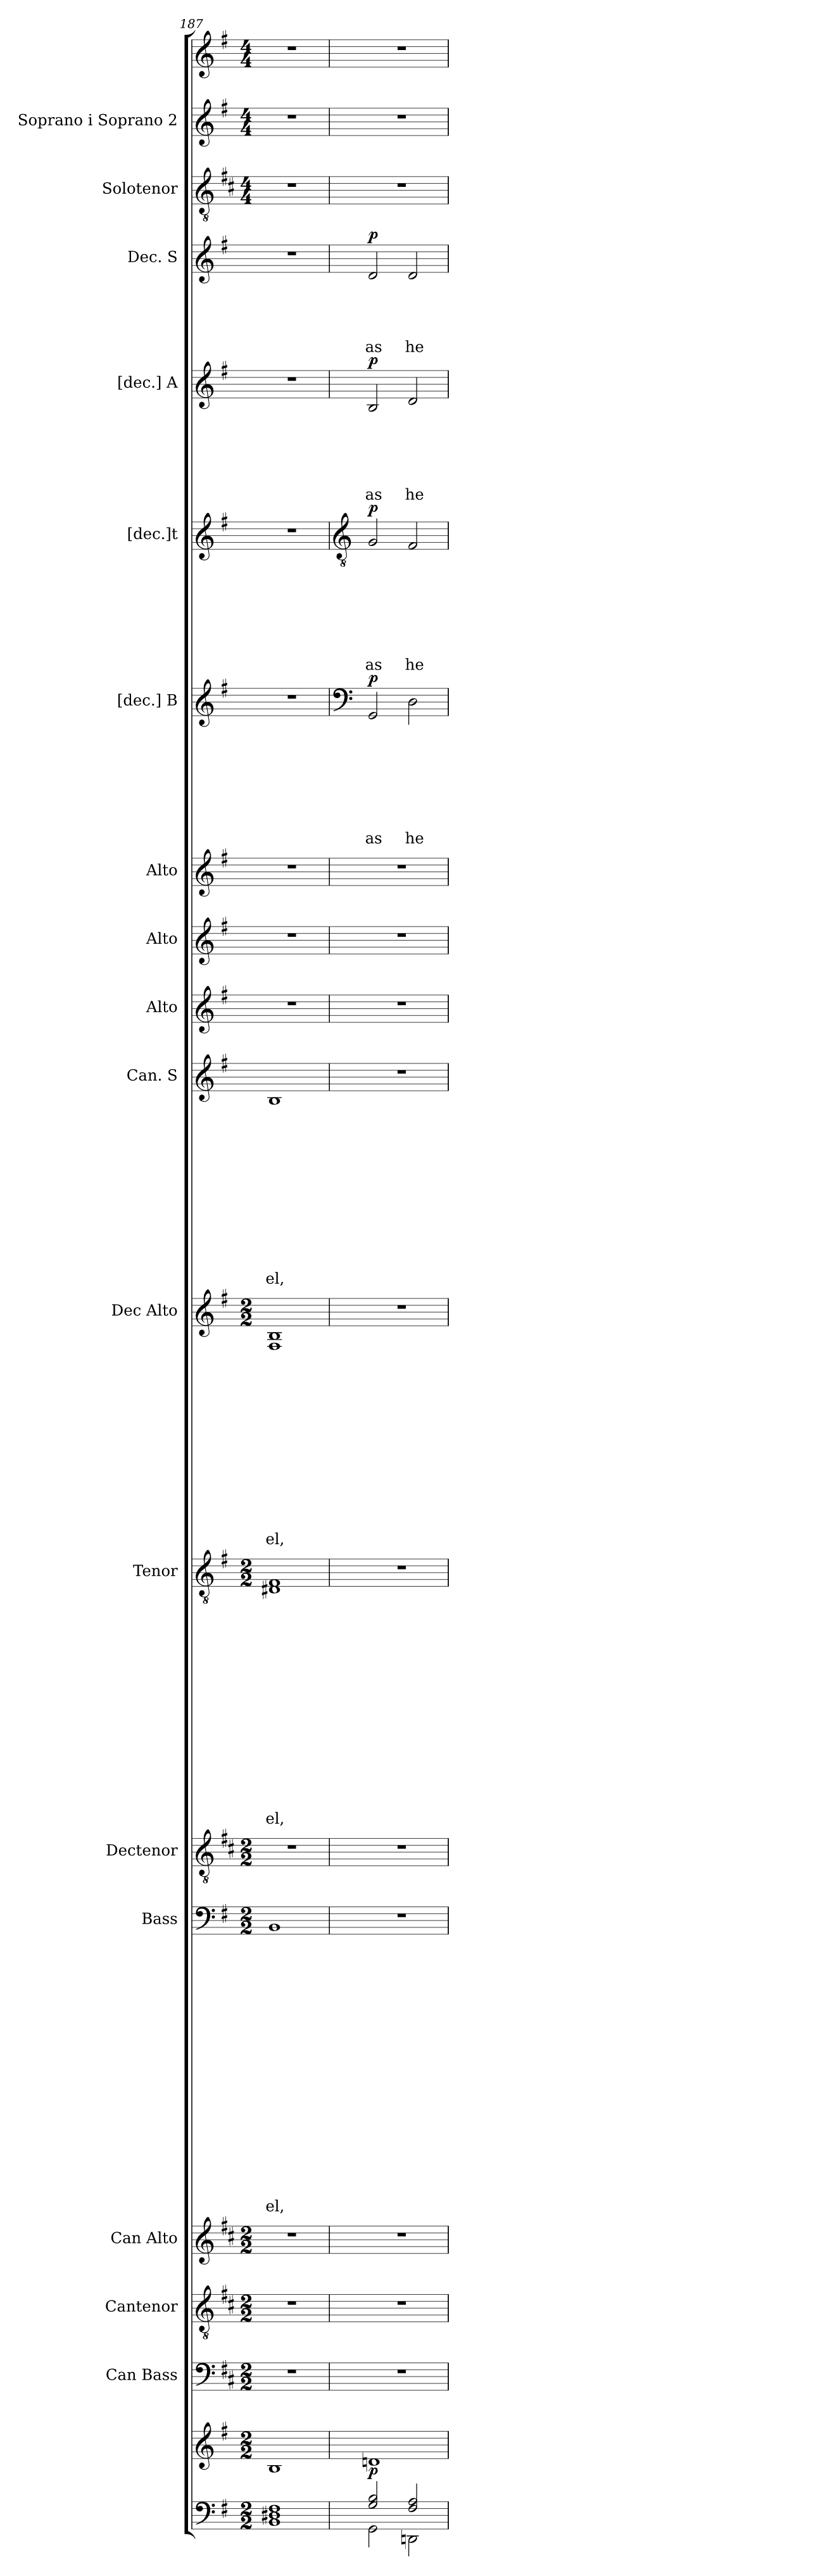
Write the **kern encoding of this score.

**kern	**kern	**dynam	**kern	**kern	**kern	**kern	**text	**text	**text	**text	**text	**text	**text	**text	**text	**text	**text	**text	**text	**text	**text	**text	**text	**text	**kern	**kern	**text	**text	**text	**text	**text	**text	**text	**text	**text	**text	**text	**text	**text	**text	**text	**kern	**text	**text	**text	**text	**text	**text	**text	**text	**text	**text	**text	**text	**text	**kern	**text	**text	**text	**text	**text	**text	**text	**text	**text	**text	**text	**text	**kern	**kern	**kern	**kern	**text	**text	**text	**text	**text	**text	**text	**text	**dynam	**kern	**text	**text	**text	**text	**text	**text	**text	**dynam	**kern	**text	**text	**text	**text	**text	**text	**dynam	**kern	**text	**text	**text	**text	**text	**dynam	**kern	**kern	**kern
*part19	*part18	*part18	*part17	*part16	*part15	*part14	*part14	*part14	*part14	*part14	*part14	*part14	*part14	*part14	*part14	*part14	*part14	*part14	*part14	*part14	*part14	*part14	*part14	*part14	*part13	*part12	*part12	*part12	*part12	*part12	*part12	*part12	*part12	*part12	*part12	*part12	*part12	*part12	*part12	*part12	*part12	*part11	*part11	*part11	*part11	*part11	*part11	*part11	*part11	*part11	*part11	*part11	*part11	*part11	*part11	*part10	*part10	*part10	*part10	*part10	*part10	*part10	*part10	*part10	*part10	*part10	*part10	*part10	*part9	*part8	*part7	*part6	*part6	*part6	*part6	*part6	*part6	*part6	*part6	*part6	*part6	*part5	*part5	*part5	*part5	*part5	*part5	*part5	*part5	*part5	*part4	*part4	*part4	*part4	*part4	*part4	*part4	*part4	*part3	*part3	*part3	*part3	*part3	*part3	*part3	*part2	*part1	*part1
*staff20	*staff19	*staff19	*staff18	*staff17	*staff16	*staff15	*staff15	*staff15	*staff15	*staff15	*staff15	*staff15	*staff15	*staff15	*staff15	*staff15	*staff15	*staff15	*staff15	*staff15	*staff15	*staff15	*staff15	*staff15	*staff14	*staff13	*staff13	*staff13	*staff13	*staff13	*staff13	*staff13	*staff13	*staff13	*staff13	*staff13	*staff13	*staff13	*staff13	*staff13	*staff13	*staff12	*staff12	*staff12	*staff12	*staff12	*staff12	*staff12	*staff12	*staff12	*staff12	*staff12	*staff12	*staff12	*staff12	*staff11	*staff11	*staff11	*staff11	*staff11	*staff11	*staff11	*staff11	*staff11	*staff11	*staff11	*staff11	*staff11	*staff10	*staff9	*staff8	*staff7	*staff7	*staff7	*staff7	*staff7	*staff7	*staff7	*staff7	*staff7	*staff7	*staff6	*staff6	*staff6	*staff6	*staff6	*staff6	*staff6	*staff6	*staff6	*staff5	*staff5	*staff5	*staff5	*staff5	*staff5	*staff5	*staff5	*staff4	*staff4	*staff4	*staff4	*staff4	*staff4	*staff4	*staff3	*staff2	*staff1
*	*	*	*I"Can Bass	*I"Cantenor	*I"Can Alto	*I"Bass	*	*	*	*	*	*	*	*	*	*	*	*	*	*	*	*	*	*	*I"Dectenor	*I"Tenor	*	*	*	*	*	*	*	*	*	*	*	*	*	*	*	*I"Dec Alto	*	*	*	*	*	*	*	*	*	*	*	*	*	*I"Can. S	*	*	*	*	*	*	*	*	*	*	*	*	*I"Alto	*I"Alto	*I"Alto	*I"[dec.] B	*	*	*	*	*	*	*	*	*	*I"[dec.]t	*	*	*	*	*	*	*	*	*I"[dec.] A	*	*	*	*	*	*	*	*I"Dec. S	*	*	*	*	*	*	*I"Solotenor	*I"Soprano i Soprano 2	*
*	*	*	*	*	*I'Can Alto	*I'Bass	*	*	*	*	*	*	*	*	*	*	*	*	*	*	*	*	*	*	*I'Dectenor	*	*	*	*	*	*	*	*	*	*	*	*	*	*	*	*	*I'Dec Alto	*	*	*	*	*	*	*	*	*	*	*	*	*	*	*	*	*	*	*	*	*	*	*	*	*	*	*	*	*	*	*	*	*	*	*	*	*	*	*	*	*	*	*	*	*	*	*	*	*	*	*	*	*	*	*	*	*	*	*	*	*	*	*	*	*I'Si	*
*clefF4	*clefG2	*	*clefF4	*clefGv2	*clefG2	*clefF4	*	*	*	*	*	*	*	*	*	*	*	*	*	*	*	*	*	*	*clefGv2	*clefGv2	*	*	*	*	*	*	*	*	*	*	*	*	*	*	*	*clefG2	*	*	*	*	*	*	*	*	*	*	*	*	*	*clefG2	*	*	*	*	*	*	*	*	*	*	*	*	*clefG2	*clefG2	*clefG2	*clefG2	*	*	*	*	*	*	*	*	*	*clefG2	*	*	*	*	*	*	*	*	*clefG2	*	*	*	*	*	*	*	*clefG2	*	*	*	*	*	*	*clefGv2	*clefG2	*clefG2
*k[f#]	*k[f#]	*	*k[f#c#]	*k[f#c#]	*k[f#c#]	*k[f#]	*	*	*	*	*	*	*	*	*	*	*	*	*	*	*	*	*	*	*k[f#c#]	*k[f#]	*	*	*	*	*	*	*	*	*	*	*	*	*	*	*	*k[f#]	*	*	*	*	*	*	*	*	*	*	*	*	*	*k[f#]	*	*	*	*	*	*	*	*	*	*	*	*	*k[f#]	*k[f#]	*k[f#]	*k[f#]	*	*	*	*	*	*	*	*	*	*k[f#]	*	*	*	*	*	*	*	*	*k[f#]	*	*	*	*	*	*	*	*k[f#]	*	*	*	*	*	*	*k[f#c#]	*k[f#]	*k[f#]
*G:	*G:	*	*D:	*D:	*D:	*G:	*	*	*	*	*	*	*	*	*	*	*	*	*	*	*	*	*	*	*D:	*G:	*	*	*	*	*	*	*	*	*	*	*	*	*	*	*	*G:	*	*	*	*	*	*	*	*	*	*	*	*	*	*G:	*	*	*	*	*	*	*	*	*	*	*	*	*G:	*G:	*G:	*G:	*	*	*	*	*	*	*	*	*	*G:	*	*	*	*	*	*	*	*	*G:	*	*	*	*	*	*	*	*G:	*	*	*	*	*	*	*D:	*G:	*G:
*M2/2	*M2/2	*	*M2/2	*M2/2	*M2/2	*M2/2	*	*	*	*	*	*	*	*	*	*	*	*	*	*	*	*	*	*	*M2/2	*M2/2	*	*	*	*	*	*	*	*	*	*	*	*	*	*	*	*M2/2	*	*	*	*	*	*	*	*	*	*	*	*	*	*	*	*	*	*	*	*	*	*	*	*	*	*	*	*	*	*	*	*	*	*	*	*	*	*	*	*	*	*	*	*	*	*	*	*	*	*	*	*	*	*	*	*	*	*	*	*	*	*	*	*M4/4	*M4/4	*M4/4
=187	=187	=187	=187	=187	=187	=187	=187	=187	=187	=187	=187	=187	=187	=187	=187	=187	=187	=187	=187	=187	=187	=187	=187	=187	=187	=187	=187	=187	=187	=187	=187	=187	=187	=187	=187	=187	=187	=187	=187	=187	=187	=187	=187	=187	=187	=187	=187	=187	=187	=187	=187	=187	=187	=187	=187	=187	=187	=187	=187	=187	=187	=187	=187	=187	=187	=187	=187	=187	=187	=187	=187	=187	=187	=187	=187	=187	=187	=187	=187	=187	=187	=187	=187	=187	=187	=187	=187	=187	=187	=187	=187	=187	=187	=187	=187	=187	=187	=187	=187	=187	=187	=187	=187	=187	=187	=187	=187	=187
!	!	!	!	!	!	!	!	!	!	!	!	!	!	!	!	!	!	!	!	!	!	!	!	!LO:LY:b	!	!	!	!	!	!	!	!	!	!	!	!	!	!	!	!	!LO:LY:b	!	!	!	!	!	!	!	!	!	!	!	!	!	!LO:LY:b	!	!	!	!	!	!	!	!	!	!	!	!	!LO:LY:b	!	!	!	!	!	!	!	!	!	!	!	!	!	!	!	!	!	!	!	!	!	!	!	!	!	!	!	!	!	!	!	!	!	!	!	!	!	!	!	!
1BB 1D#X 1F#	1B	.	1r	1r	1r	1BB	.	.	.	.	.	.	.	.	.	.	.	.	.	.	.	.	.	-el,	1r	1D#X 1F#	.	.	.	.	.	.	.	.	.	.	.	.	.	.	-el,	1F# 1B	.	.	.	.	.	.	.	.	.	.	.	.	-el,	1B	.	.	.	.	.	.	.	.	.	.	.	-el,	1r	1r	1r	1r	.	.	.	.	.	.	.	.	.	1r	.	.	.	.	.	.	.	.	1r	.	.	.	.	.	.	.	1r	.	.	.	.	.	.	1r	1r	1r
!!LO:PB:g=z
=188	=188	=188	=188	=188	=188	=188	=188	=188	=188	=188	=188	=188	=188	=188	=188	=188	=188	=188	=188	=188	=188	=188	=188	=188	=188	=188	=188	=188	=188	=188	=188	=188	=188	=188	=188	=188	=188	=188	=188	=188	=188	=188	=188	=188	=188	=188	=188	=188	=188	=188	=188	=188	=188	=188	=188	=188	=188	=188	=188	=188	=188	=188	=188	=188	=188	=188	=188	=188	=188	=188	=188	=188	=188	=188	=188	=188	=188	=188	=188	=188	=188	=188	=188	=188	=188	=188	=188	=188	=188	=188	=188	=188	=188	=188	=188	=188	=188	=188	=188	=188	=188	=188	=188	=188	=188	=188	=188	=188
*	*	*	*	*	*	*	*	*	*	*	*	*	*	*	*	*	*	*	*	*	*	*	*	*	*	*	*	*	*	*	*	*	*	*	*	*	*	*	*	*	*	*	*	*	*	*	*	*	*	*	*	*	*	*	*	*	*	*	*	*	*	*	*	*	*	*	*	*	*	*	*	*clefF4	*	*	*	*	*	*	*	*	*	*clefGv2	*	*	*	*	*	*	*	*	*	*	*	*	*	*	*	*	*	*	*	*	*	*	*	*	*	*
*^	*	*	*	*	*	*	*	*	*	*	*	*	*	*	*	*	*	*	*	*	*	*	*	*	*	*	*	*	*	*	*	*	*	*	*	*	*	*	*	*	*	*	*	*	*	*	*	*	*	*	*	*	*	*	*	*	*	*	*	*	*	*	*	*	*	*	*	*	*	*	*	*	*	*	*	*	*	*	*	*	*	*	*	*	*	*	*	*	*	*	*	*	*	*	*	*	*	*	*	*	*	*	*	*	*	*	*	*
!	!	!	!LO:DY:b	!	!	!	!	!	!	!	!	!	!	!	!	!	!	!	!	!	!	!	!	!	!	!	!	!	!	!	!	!	!	!	!	!	!	!	!	!	!	!	!	!	!	!	!	!	!	!	!	!	!	!	!	!	!	!	!	!	!	!	!	!	!	!	!	!	!	!	!	!	!	!	!	!	!	!	!	!	!LO:LY:b	!LO:DY:a	!	!	!	!	!	!	!	!LO:LY:b	!LO:DY:a	!	!	!	!	!	!	!LO:LY:b	!LO:DY:a	!	!	!	!	!	!LO:LY:b	!LO:DY:a	!	!	!
2G/ 2B/	2GG\	1dn	p	1r	1r	1r	1r	.	.	.	.	.	.	.	.	.	.	.	.	.	.	.	.	.	.	1r	1r	.	.	.	.	.	.	.	.	.	.	.	.	.	.	.	1r	.	.	.	.	.	.	.	.	.	.	.	.	.	1r	.	.	.	.	.	.	.	.	.	.	.	.	1r	1r	1r	2GG/	.	.	.	.	.	.	.	as	p	2G/	.	.	.	.	.	.	as	p	2B/	.	.	.	.	.	as	p	2d/	.	.	.	.	as	p	1r	1r	1r
!	!	!	!	!	!	!	!	!	!	!	!	!	!	!	!	!	!	!	!	!	!	!	!	!	!	!	!	!	!	!	!	!	!	!	!	!	!	!	!	!	!	!	!	!	!	!	!	!	!	!	!	!	!	!	!	!	!	!	!	!	!	!	!	!	!	!	!	!	!	!	!	!	!	!	!	!	!	!	!	!	!LO:LY:b	!	!	!	!	!	!	!	!	!LO:LY:b	!	!	!	!	!	!	!	!LO:LY:b	!	!	!	!	!	!	!LO:LY:b	!	!	!	!
2F#/ 2A/	2DDn\	.	.	.	.	.	.	.	.	.	.	.	.	.	.	.	.	.	.	.	.	.	.	.	.	.	.	.	.	.	.	.	.	.	.	.	.	.	.	.	.	.	.	.	.	.	.	.	.	.	.	.	.	.	.	.	.	.	.	.	.	.	.	.	.	.	.	.	.	.	.	.	2D\	.	.	.	.	.	.	.	he	.	2F#/	.	.	.	.	.	.	he	.	2d/	.	.	.	.	.	he	.	2d/	.	.	.	.	he	.	.	.	.
*v	*v	*	*	*	*	*	*	*	*	*	*	*	*	*	*	*	*	*	*	*	*	*	*	*	*	*	*	*	*	*	*	*	*	*	*	*	*	*	*	*	*	*	*	*	*	*	*	*	*	*	*	*	*	*	*	*	*	*	*	*	*	*	*	*	*	*	*	*	*	*	*	*	*	*	*	*	*	*	*	*	*	*	*	*	*	*	*	*	*	*	*	*	*	*	*	*	*	*	*	*	*	*	*	*	*	*	*	*	*
=	=	=	=	=	=	=	=	=	=	=	=	=	=	=	=	=	=	=	=	=	=	=	=	=	=	=	=	=	=	=	=	=	=	=	=	=	=	=	=	=	=	=	=	=	=	=	=	=	=	=	=	=	=	=	=	=	=	=	=	=	=	=	=	=	=	=	=	=	=	=	=	=	=	=	=	=	=	=	=	=	=	=	=	=	=	=	=	=	=	=	=	=	=	=	=	=	=	=	=	=	=	=	=	=	=	=	=	=
*-	*-	*-	*-	*-	*-	*-	*-	*-	*-	*-	*-	*-	*-	*-	*-	*-	*-	*-	*-	*-	*-	*-	*-	*-	*-	*-	*-	*-	*-	*-	*-	*-	*-	*-	*-	*-	*-	*-	*-	*-	*-	*-	*-	*-	*-	*-	*-	*-	*-	*-	*-	*-	*-	*-	*-	*-	*-	*-	*-	*-	*-	*-	*-	*-	*-	*-	*-	*-	*-	*-	*-	*-	*-	*-	*-	*-	*-	*-	*-	*-	*-	*-	*-	*-	*-	*-	*-	*-	*-	*-	*-	*-	*-	*-	*-	*-	*-	*-	*-	*-	*-	*-	*-	*-	*-	*-	*-	*-
